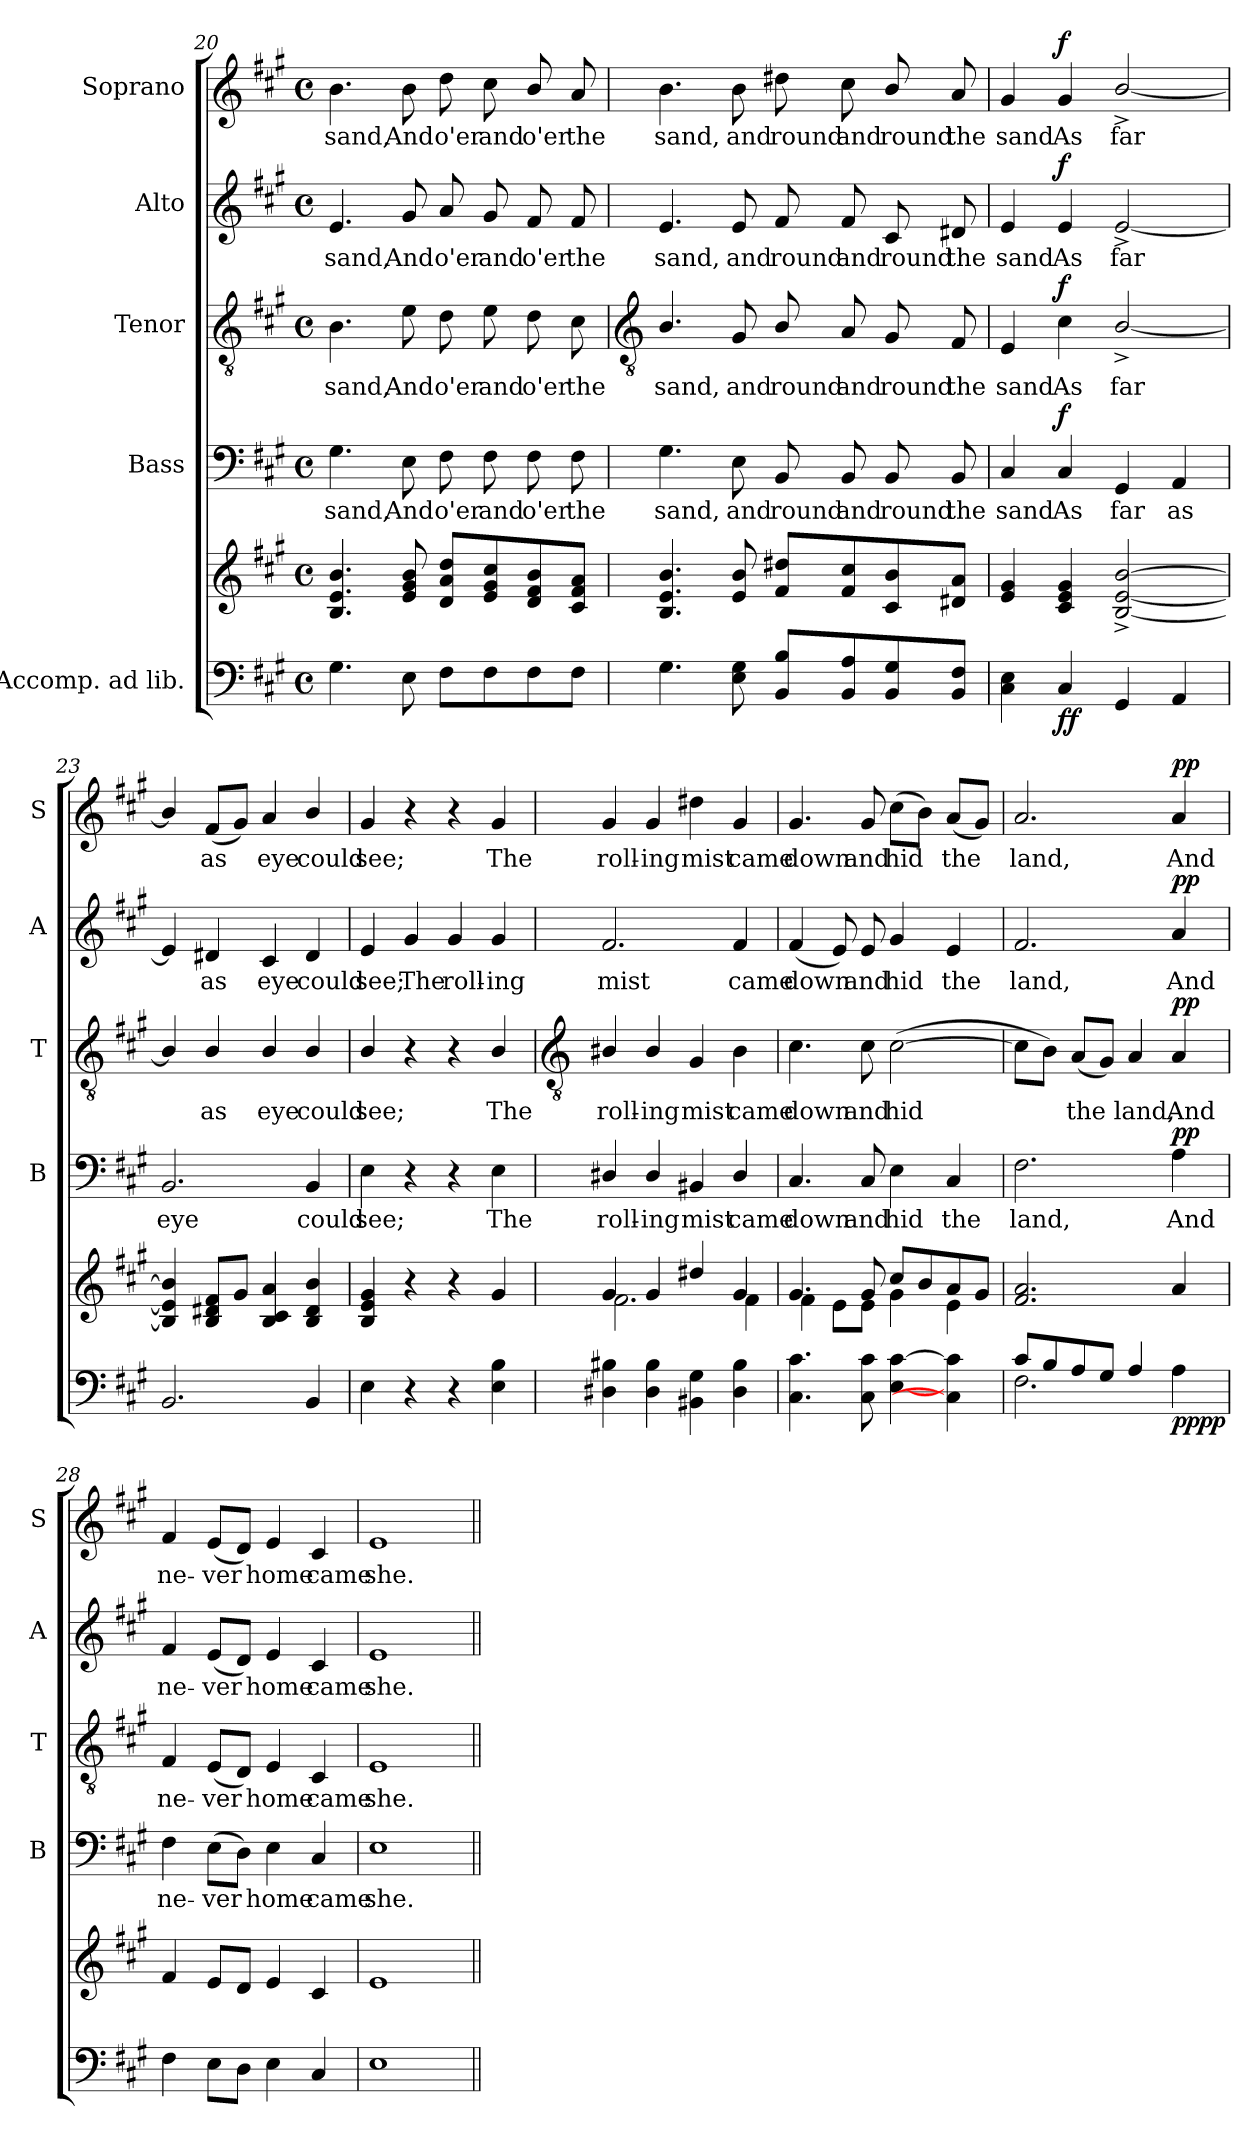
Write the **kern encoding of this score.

**kern	**kern	**dynam	**kern	**text	**dynam	**kern	**text	**dynam	**kern	**text	**dynam	**kern	**text	**dynam
*part5	*part5	*part5	*part4	*part4	*part4	*part3	*part3	*part3	*part2	*part2	*part2	*part1	*part1	*part1
*staff6	*staff5	*staff5/6	*staff4	*staff4	*staff4	*staff3	*staff3	*staff3	*staff2	*staff2	*staff2	*staff1	*staff1	*staff1
*I"Accomp. ad lib.	*	*	*I"Bass	*	*	*I"Tenor	*	*	*I"Alto	*	*	*I"Soprano	*	*
*	*	*	*I'B	*	*	*I'T	*	*	*I'A	*	*	*I'S	*	*
*clefF4	*clefG2	*	*clefF4	*	*	*clefGv2	*	*	*clefG2	*	*	*clefG2	*	*
*k[f#c#g#]	*k[f#c#g#]	*	*k[f#c#g#]	*	*	*k[f#c#g#]	*	*	*k[f#c#g#]	*	*	*k[f#c#g#]	*	*
*A:	*A:	*	*A:	*	*	*A:	*	*	*A:	*	*	*A:	*	*
*M4/4	*M4/4	*	*M4/4	*	*	*M4/4	*	*	*M4/4	*	*	*M4/4	*	*
*met(c)	*met(c)	*	*met(c)	*	*	*met(c)	*	*	*met(c)	*	*	*met(c)	*	*
=20	=20	=20	=20	=20	=20	=20	=20	=20	=20	=20	=20	=20	=20	=20
!	!	!	!	!LO:LY:b	!	!	!LO:LY:b	!	!	!LO:LY:b	!	!	!LO:LY:b	!
4.G#	4.B 4.e 4.b	.	4.G#	sand,	.	4.B	sand,	.	4.e	sand,	.	4.b	sand,	.
!	!	!	!	!LO:LY:b	!	!	!LO:LY:b	!	!	!LO:LY:b	!	!	!LO:LY:b	!
8E	8e 8g# 8b	.	8E	And	.	8e	And	.	8g#	And	.	8b	And	.
!	!	!	!	!LO:LY:b	!	!	!LO:LY:b	!	!	!LO:LY:b	!	!	!LO:LY:b	!
8F#L	8d 8a 8ddL	.	8F#	o'er	.	8d	o'er	.	8a	o'er	.	8dd	o'er	.
!	!	!	!	!LO:LY:b	!	!	!LO:LY:b	!	!	!LO:LY:b	!	!	!LO:LY:b	!
8F#	8e 8g# 8cc#	.	8F#	and	.	8e	and	.	8g#	and	.	8cc#	and	.
!	!	!	!	!LO:LY:b	!	!	!LO:LY:b	!	!	!LO:LY:b	!	!	!LO:LY:b	!
8F#	8d 8f# 8b	.	8F#	o'er	.	8d	o'er	.	8f#	o'er	.	8b/	o'er	.
!	!	!	!	!LO:LY:b	!	!	!LO:LY:b	!	!	!LO:LY:b	!	!	!LO:LY:b	!
8F#J	8c# 8f# 8aJ	.	8F#	the	.	8c#	the	.	8f#	the	.	8a	the	.
!!LO:LB:g=z
=21	=21	=21	=21	=21	=21	=21	=21	=21	=21	=21	=21	=21	=21	=21
*	*	*	*	*	*	*clefGv2	*	*	*	*	*	*	*	*
!	!	!	!	!LO:LY:b	!	!	!LO:LY:b	!	!	!LO:LY:b	!	!	!LO:LY:b	!
4.G#	4.B 4.e 4.b	.	4.G#	sand,	.	4.B/	sand,	.	4.e	sand,	.	4.b	sand,	.
!	!	!	!	!LO:LY:b	!	!	!LO:LY:b	!	!	!LO:LY:b	!	!	!LO:LY:b	!
8E 8G#	8e 8b	.	8E	and	.	8G#	and	.	8e	and	.	8b	and	.
!	!	!	!	!LO:LY:b	!	!	!LO:LY:b	!	!	!LO:LY:b	!	!	!LO:LY:b	!
8BB\ 8B\L	8f# 8dd#XL	.	8BB/	round	.	8B/	round	.	8f#	round	.	8dd#X	round	.
!	!	!	!	!LO:LY:b	!	!	!LO:LY:b	!	!	!LO:LY:b	!	!	!LO:LY:b	!
8BB/ 8A/	8f# 8cc#	.	8BB/	and	.	8A	and	.	8f#	and	.	8cc#	and	.
!	!	!	!	!LO:LY:b	!	!	!LO:LY:b	!	!	!LO:LY:b	!	!	!LO:LY:b	!
8BB/ 8G#/	8c# 8b	.	8BB/	round	.	8G#	round	.	8c#	round	.	8b/	round	.
!	!	!	!	!LO:LY:b	!	!	!LO:LY:b	!	!	!LO:LY:b	!	!	!LO:LY:b	!
8BB/ 8F#/J	8d#X 8aJ	.	8BB/	the	.	8F#	the	.	8d#X	the	.	8a	the	.
=22	=22	=22	=22	=22	=22	=22	=22	=22	=22	=22	=22	=22	=22	=22
!	!	!	!	!LO:LY:b	!	!	!LO:LY:b	!	!	!LO:LY:b	!	!	!LO:LY:b	!
4C# 4E	4e 4g#	.	4C#	sand	.	4E	sand	.	4e	sand	.	4g#	sand	.
!	!	!LO:DY:b=2	!	!LO:LY:b	!	!	!LO:LY:b	!	!	!LO:LY:b	!	!	!LO:LY:b	!
!	!	!LO:DY:n=1:b	!	!	!LO:DY:b	!	!	!LO:DY:b	!	!	!LO:DY:b	!	!	!LO:DY:b
4C#	4c# 4e 4g#	f f	4C#	As	f	4c#	As	f	4e	As	f	4g#	As	f
!	!	!	!	!LO:LY:b	!	!	!LO:LY:b	!	!	!LO:LY:b	!	!	!LO:LY:b	!
4GG#	[2B/^ [2e/^ [2b/^	.	4GG#	far	.	[2B^/	far	.	[2e^	far	.	[2b^/	far	.
!	!	!	!	!LO:LY:b	!	!	!	!	!	!	!	!	!	!
4AA	.	.	4AA	as	.	.	.	.	.	.	.	.	.	.
=23	=23	=23	=23	=23	=23	=23	=23	=23	=23	=23	=23	=23	=23	=23
!	!	!	!	!LO:LY:b	!	!	!	!	!	!	!	!	!	!
2.BB	4B/] 4e/] 4b/]	.	2.BB	eye	.	4B/]	.	.	4e]	.	.	4b/]	.	.
!	!	!	!	!	!	!	!LO:LY:b	!	!	!LO:LY:b	!	!	!LO:LY:b	!
.	8B 8d#X 8f#L	.	.	.	.	4B/	as	.	4d#X	as	.	(<8f#L	as	.
.	8g#J	.	.	.	.	.	.	.	.	.	.	8g#J)	.	.
!	!	!	!	!	!	!	!LO:LY:b	!	!	!LO:LY:b	!	!	!LO:LY:b	!
.	4B 4c# 4a	.	.	.	.	4B/	eye	.	4c#	eye	.	4a	eye	.
!	!	!	!	!LO:LY:b	!	!	!LO:LY:b	!	!	!LO:LY:b	!	!	!LO:LY:b	!
4BB	4B/ 4d#/ 4b/	.	4BB	could	.	4B/	could	.	4d#	could	.	4b/	could	.
=24	=24	=24	=24	=24	=24	=24	=24	=24	=24	=24	=24	=24	=24	=24
!	!	!	!	!LO:LY:b	!	!	!LO:LY:b	!	!	!LO:LY:b	!	!	!LO:LY:b	!
4E	4B 4e 4g#	.	4E	see;	.	4B/	see;	.	4e	see;	.	4g#	see;	.
!	!	!	!	!	!	!	!	!	!	!LO:LY:b	!	!	!	!
4r	4r	.	4r	.	.	4r	.	.	4g#	The	.	4r	.	.
!	!	!	!	!	!	!	!	!	!	!LO:LY:b	!	!	!	!
4r	4r	.	4r	.	.	4r	.	.	4g#	roll-	.	4r	.	.
!	!	!	!	!LO:LY:b	!	!	!LO:LY:b	!	!	!LO:LY:b	!	!	!LO:LY:b	!
4E 4B	4g#	.	4E	The	.	4B/	The	.	4g#	-ing	.	4g#	The	.
!!LO:LB:g=z
=25	=25	=25	=25	=25	=25	=25	=25	=25	=25	=25	=25	=25	=25	=25
*	*	*	*	*	*	*clefGv2	*	*	*	*	*	*	*	*
*	*^	*	*	*	*	*	*	*	*	*	*	*	*	*
!	!	!	!	!	!LO:LY:b	!	!	!LO:LY:b	!	!	!LO:LY:b	!	!	!LO:LY:b	!
4D#X\ 4B#X\	4g#/	2.f#\	.	4D#X/	roll-	.	4B#X/	roll-	.	2.f#	mist	.	4g#	roll-	.
!	!	!	!	!	!LO:LY:b	!	!	!LO:LY:b	!	!	!	!	!	!LO:LY:b	!
4D#\ 4B#\	4g#/	.	.	4D#/	-ing	.	4B#/	-ing	.	.	.	.	4g#	-ing	.
!	!	!	!	!	!LO:LY:b	!	!	!LO:LY:b	!	!	!	!	!	!LO:LY:b	!
4BB#X 4G#	4dd#X/	.	.	4BB#X	mist	.	4G#	mist	.	.	.	.	4dd#X	mist	.
!	!	!	!	!	!LO:LY:b	!	!	!LO:LY:b	!	!	!LO:LY:b	!	!	!LO:LY:b	!
4D#\ 4B#\	4g#/	4f#\	.	4D#/	came	.	4B#	came	.	4f#	came	.	4g#	came	.
=26	=26	=26	=26	=26	=26	=26	=26	=26	=26	=26	=26	=26	=26	=26	=26
!	!	!	!	!	!LO:LY:b	!	!	!LO:LY:b	!	!	!LO:LY:b	!	!	!LO:LY:b	!
4.C# 4.c#	4.g#/	4f#\	.	4.C#	down	.	4.c#	down	.	(<4f#	down	.	4.g#	down	.
.	.	8e\L	.	.	.	.	.	.	.	8e)	.	.	.	.	.
!	!	!	!	!	!LO:LY:b	!	!	!LO:LY:b	!	!	!LO:LY:b	!	!	!LO:LY:b	!
8C# 8c#	8g#/	8e\J	.	8C#	and	.	8c#	and	.	8e	and	.	8g#	and	.
!	!	!	!	!	!LO:LY:b	!	!	!LO:LY:b	!	!	!LO:LY:b	!	!	!LO:LY:b	!
[4E [4c#	8cc#/L	4g#\	.	4E	hid	.	(>[2c#	hid	.	4g#	hid	.	(>8cc#L	hid	.
.	8b/	.	.	.	.	.	.	.	.	.	.	.	8bJ)	.	.
!	!	!	!	!	!LO:LY:b	!	!	!	!	!	!LO:LY:b	!	!	!LO:LY:b	!
4C#] 4c#]	8a/	4e\	.	4C#	the	.	.	.	.	4e	the	.	(<8aL	the	.
.	8g#/J	.	.	.	.	.	.	.	.	.	.	.	8g#J)	.	.
=27	=27	=27	=27	=27	=27	=27	=27	=27	=27	=27	=27	=27	=27	=27	=27
*^	*	*	*	*	*	*	*	*	*	*	*	*	*	*	*
!	!	!	!	!	!	!LO:LY:b	!	!	!	!	!	!LO:LY:b	!	!	!LO:LY:b	!
8c#/L	2.F#	2.f#/ 2.a/	2.ryy	.	2.F#	land,	.	8c#L]	.	.	2.f#	land,	.	2.a	land,	.
8B/	.	.	.	.	.	.	.	8BJ)	.	.	.	.	.	.	.	.
!	!	!	!	!	!	!	!	!	!LO:LY:b	!	!	!	!	!	!	!
8A/	.	.	.	.	.	.	.	(<8AL	the	.	.	.	.	.	.	.
8G#/J	.	.	.	.	.	.	.	8G#J)	.	.	.	.	.	.	.	.
!	!	!	!	!	!	!	!	!	!LO:LY:b	!	!	!	!	!	!	!
4A/	.	.	.	.	.	.	.	4A	land,	.	.	.	.	.	.	.
!	!	!	!	!LO:DY:b=2	!	!LO:LY:b	!	!	!LO:LY:b	!	!	!LO:LY:b	!	!	!LO:LY:b	!
!	!	!	!	!LO:DY:n=1:b	!	!	!LO:DY:b	!	!	!LO:DY:b	!	!	!LO:DY:b	!	!	!LO:DY:b
4ryy	4A	4a/	4ryy	pp pp	4A	And	pp	4A	And	pp	4a	And	pp	4a	And	pp
=28	=28	=28	=28	=28	=28	=28	=28	=28	=28	=28	=28	=28	=28	=28	=28	=28
!	!	!	!	!	!	!LO:LY:b	!	!	!LO:LY:b	!	!	!LO:LY:b	!	!	!LO:LY:b	!
*v	*v	*	*	*	*	*	*	*	*	*	*	*	*	*	*	*
4F#	4f#/	1ryy	.	4F#	ne-	.	4F#	ne-	.	4f#	ne-	.	4f#	ne-	.
!	!	!	!	!	!LO:LY:b	!	!	!LO:LY:b	!	!	!LO:LY:b	!	!	!LO:LY:b	!
8EL	8e/L	.	.	(>8EL	-ver	.	(<8EL	-ver	.	(<8eL	-ver	.	(<8eL	-ver	.
8DJ	8d/J	.	.	8DJ)	.	.	8DJ)	.	.	8dJ)	.	.	8dJ)	.	.
!	!	!	!	!	!LO:LY:b	!	!	!LO:LY:b	!	!	!LO:LY:b	!	!	!LO:LY:b	!
4E	4e/	.	.	4E	home	.	4E	home	.	4e	home	.	4e	home	.
!	!	!	!	!	!LO:LY:b	!	!	!LO:LY:b	!	!	!LO:LY:b	!	!	!LO:LY:b	!
4C#	4c#/	.	.	4C#	came	.	4C#	came	.	4c#	came	.	4c#	came	.
=29	=29	=29	=29	=29	=29	=29	=29	=29	=29	=29	=29	=29	=29	=29	=29
!	!	!	!	!	!LO:LY:b	!	!	!LO:LY:b	!	!	!LO:LY:b	!	!	!LO:LY:b	!
1E	1e/	1ryy	.	1E	she.	.	1E	she.	.	1e	she.	.	1e	she.	.
*	*v	*v	*	*	*	*	*	*	*	*	*	*	*	*	*
=||	=||	=||	=||	=||	=||	=||	=||	=||	=||	=||	=||	=||	=||	=||
*-	*-	*-	*-	*-	*-	*-	*-	*-	*-	*-	*-	*-	*-	*-
